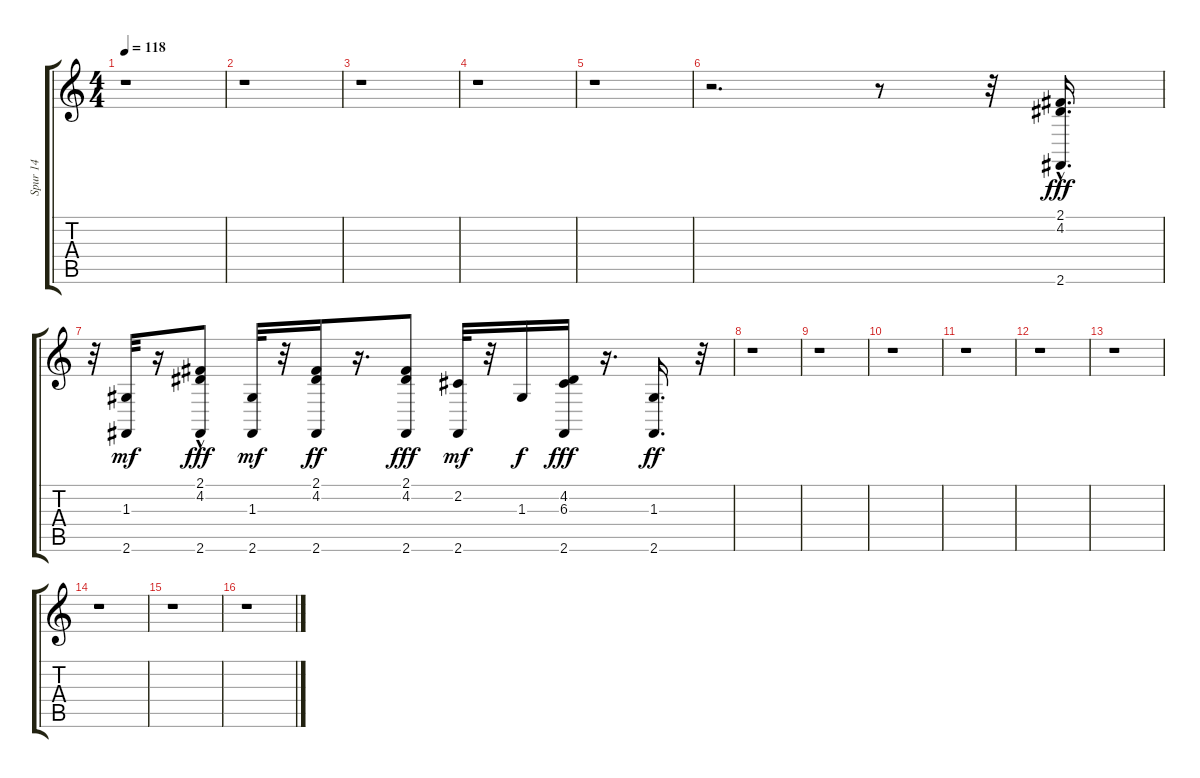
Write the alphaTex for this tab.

\track ("Spur 14" "Spur 14") {instrument melodictom}
\staff {score tabs}
\tuning (E4 B3 G3 D3 A2 E2) {hide}
\ts (4 4)
\tempo 118
\clef g2
\ks c
r.1{dy f} |
r.1 |
r.1 |
r.1 |
r.1 |
r.2{d} r.8 r.32 (2.1{hac} 4.2 2.6).16{d dy fff} |
r.32 (1.3 2.6).32{dy mf} r.16 (2.1{hac} 4.2 2.6{hac}).8{dy fff} (1.3 2.6).32{dy mf} r.32 (2.1 4.2 2.6).16{dy ff} r.16{d} (2.1 4.2 2.6).8{dy fff} (2.2 2.6).32{dy mf} r.32 1.3.16{dy f} (4.2 6.3 2.6).16{dy fff} r.16{d} (1.3 2.6).16{d dy ff} r.32 |
r.1 |
r.1 |
r.1 |
r.1 |
r.1 |
r.1 |
r.1 |
r.1 |
r.1
